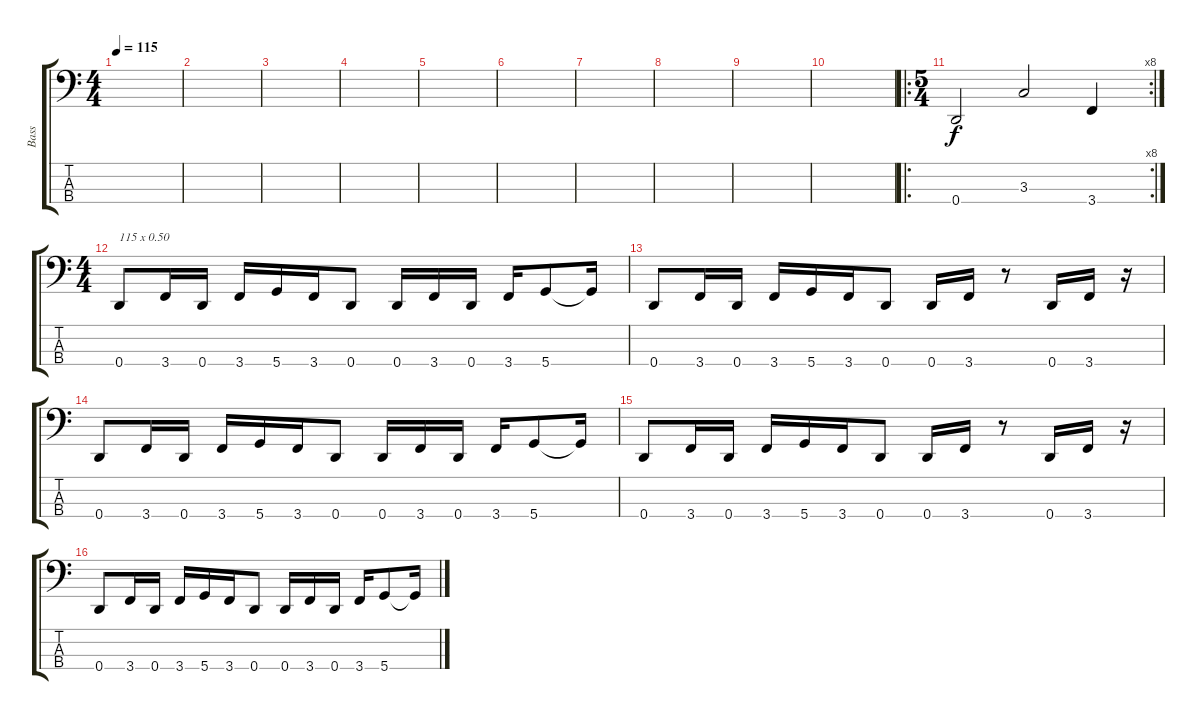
\track ("Bass" "Bass") {instrument electricbasspick}
\staff {score tabs}
\tuning (G2 D2 A1 D1) {hide}
\ts (4 4)
\tempo 115
\clef f4
\ks c
|
|
|
|
|
|
|
|
|
|
\ro
\rc 8
\ts (5 4)
0.4.2 3.3.2 3.4.4 |
\ts (4 4)
0.4.8{txt "115 x 0.50"} 3.4.16 0.4.16 3.4.16 5.4.16 3.4.16 0.4.8 0.4.16 3.4.16 0.4.16 3.4.16 5.4.8 5.4{t}.16 |
0.4.8 3.4.16 0.4.16 3.4.16 5.4.16 3.4.16 0.4.8 0.4.16 3.4.16 r.8 0.4.16 3.4.16 r.16 |
0.4.8 3.4.16 0.4.16 3.4.16 5.4.16 3.4.16 0.4.8 0.4.16 3.4.16 0.4.16 3.4.16 5.4.8 5.4{t}.16 |
0.4.8 3.4.16 0.4.16 3.4.16 5.4.16 3.4.16 0.4.8 0.4.16 3.4.16 r.8 0.4.16 3.4.16 r.16 |
0.4.8 3.4.16 0.4.16 3.4.16 5.4.16 3.4.16 0.4.8 0.4.16 3.4.16 0.4.16 3.4.16 5.4.8 5.4{t}.16
